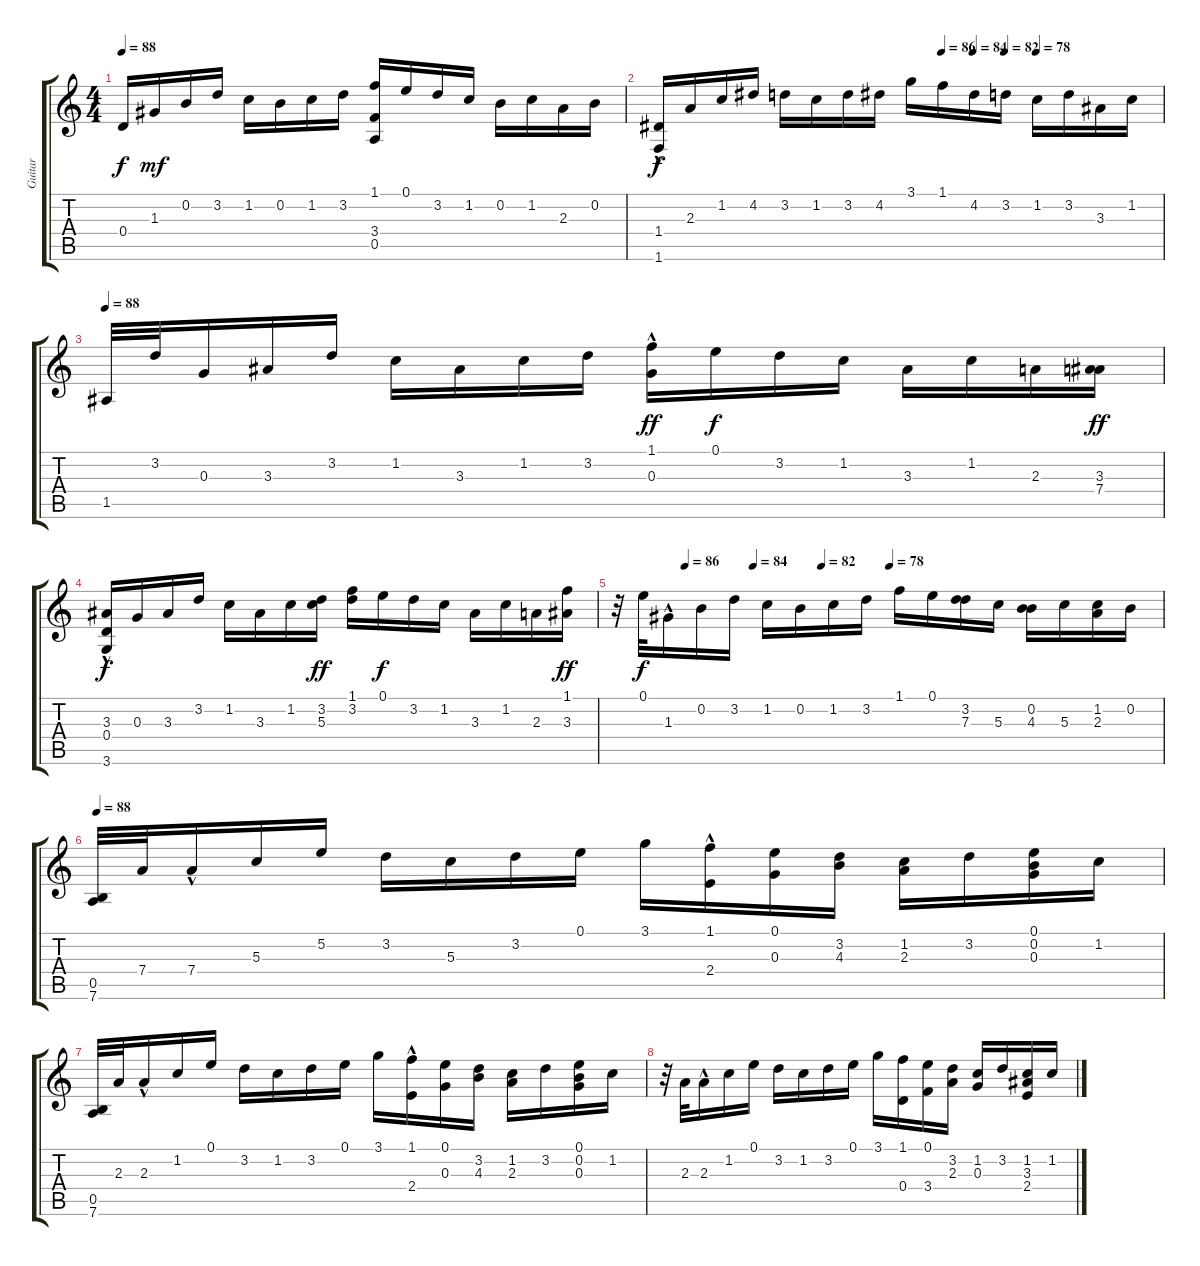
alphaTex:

\track ("Guitar" "Guitar") {instrument acousticguitarnylon}
\staff {score tabs}
\tuning (E4 B3 G3 D3 A2 E2) {hide}
\ts (4 4)
\tempo 88
\clef g2
\ks c
0.4.16{dy f} 1.3.16{dy mf} 0.2.16 3.2.16 1.2.16 0.2.16 1.2.16 3.2.16 (1.1 3.4 0.5).16 0.1.16 3.2.16 1.2.16 0.2.16 1.2.16 2.3.16 0.2.16 |
\tempo (86 0.5625)
\tempo (84 0.625)
\tempo (82 0.6875)
\tempo (78 0.75)
(1.4{hac} 1.6{hac}).16{dy f} 2.3.16 1.2.16 4.2.16 3.2.16 1.2.16 3.2.16 4.2.16 3.1.16 1.1.16 4.2.16 3.2.16 1.2.16 3.2.16 3.3.16 1.2.16 |
\tempo 88
1.5.32 3.2.32 0.3.16 3.3.16 3.2.16 1.2.16 3.3.16 1.2.16 3.2.16 (1.1 0.3{hac}).16{dy ff} 0.1.16{dy f} 3.2.16 1.2.16 3.3.16 1.2.16 2.3.16 (3.3 7.4).16{dy ff} |
(3.3 0.4{hac} 3.6).16{dy f} 0.3.16 3.3.16 3.2.16 1.2.16 3.3.16 1.2.16 (3.2 5.3).16{dy ff} (1.1 3.2).16 0.1.16{dy f} 3.2.16 1.2.16 3.3.16 1.2.16 2.3.16 (1.1 3.3).16{dy ff} |
\tempo (86 0.125)
\tempo (84 0.25)
\tempo (82 0.375)
\tempo (78 0.5)
r.32 0.1.32{dy f} 1.3{hac}.16 0.2.16 3.2.16 1.2.16 0.2.16 1.2.16 3.2.16 1.1.16 0.1.16 (3.2 7.3).16 5.3.16 (0.2 4.3).16 5.3.16 (1.2 2.3).16 0.2.16 |
\tempo 88
(0.5 7.6).32 7.4.32 7.4{hac}.16 5.3.16 5.2.16 3.2.16 5.3.16 3.2.16 0.1.16 3.1.16 (1.1 2.4{hac}).16 (0.1 0.3).16 (3.2 4.3).16 (1.2 2.3).16 3.2.16 (0.1 0.2 0.3).16 1.2.16 |
(0.5 7.6).32 2.3.32 2.3{hac}.16 1.2.16 0.1.16 3.2.16 1.2.16 3.2.16 0.1.16 3.1.16 (1.1 2.4{hac}).16 (0.1 0.3).16 (3.2 4.3).16 (1.2 2.3).16 3.2.16 (0.1 0.2 0.3).16 1.2.16 |
r.32 2.3.32 2.3{hac}.16 1.2.16 0.1.16 3.2.16 1.2.16 3.2.16 0.1.16 3.1.16 (1.1 0.4).16 (0.1 3.4).16 (3.2 2.3).16 (1.2 0.3).16 3.2.16 (1.2 3.3 2.4).16 1.2.16
